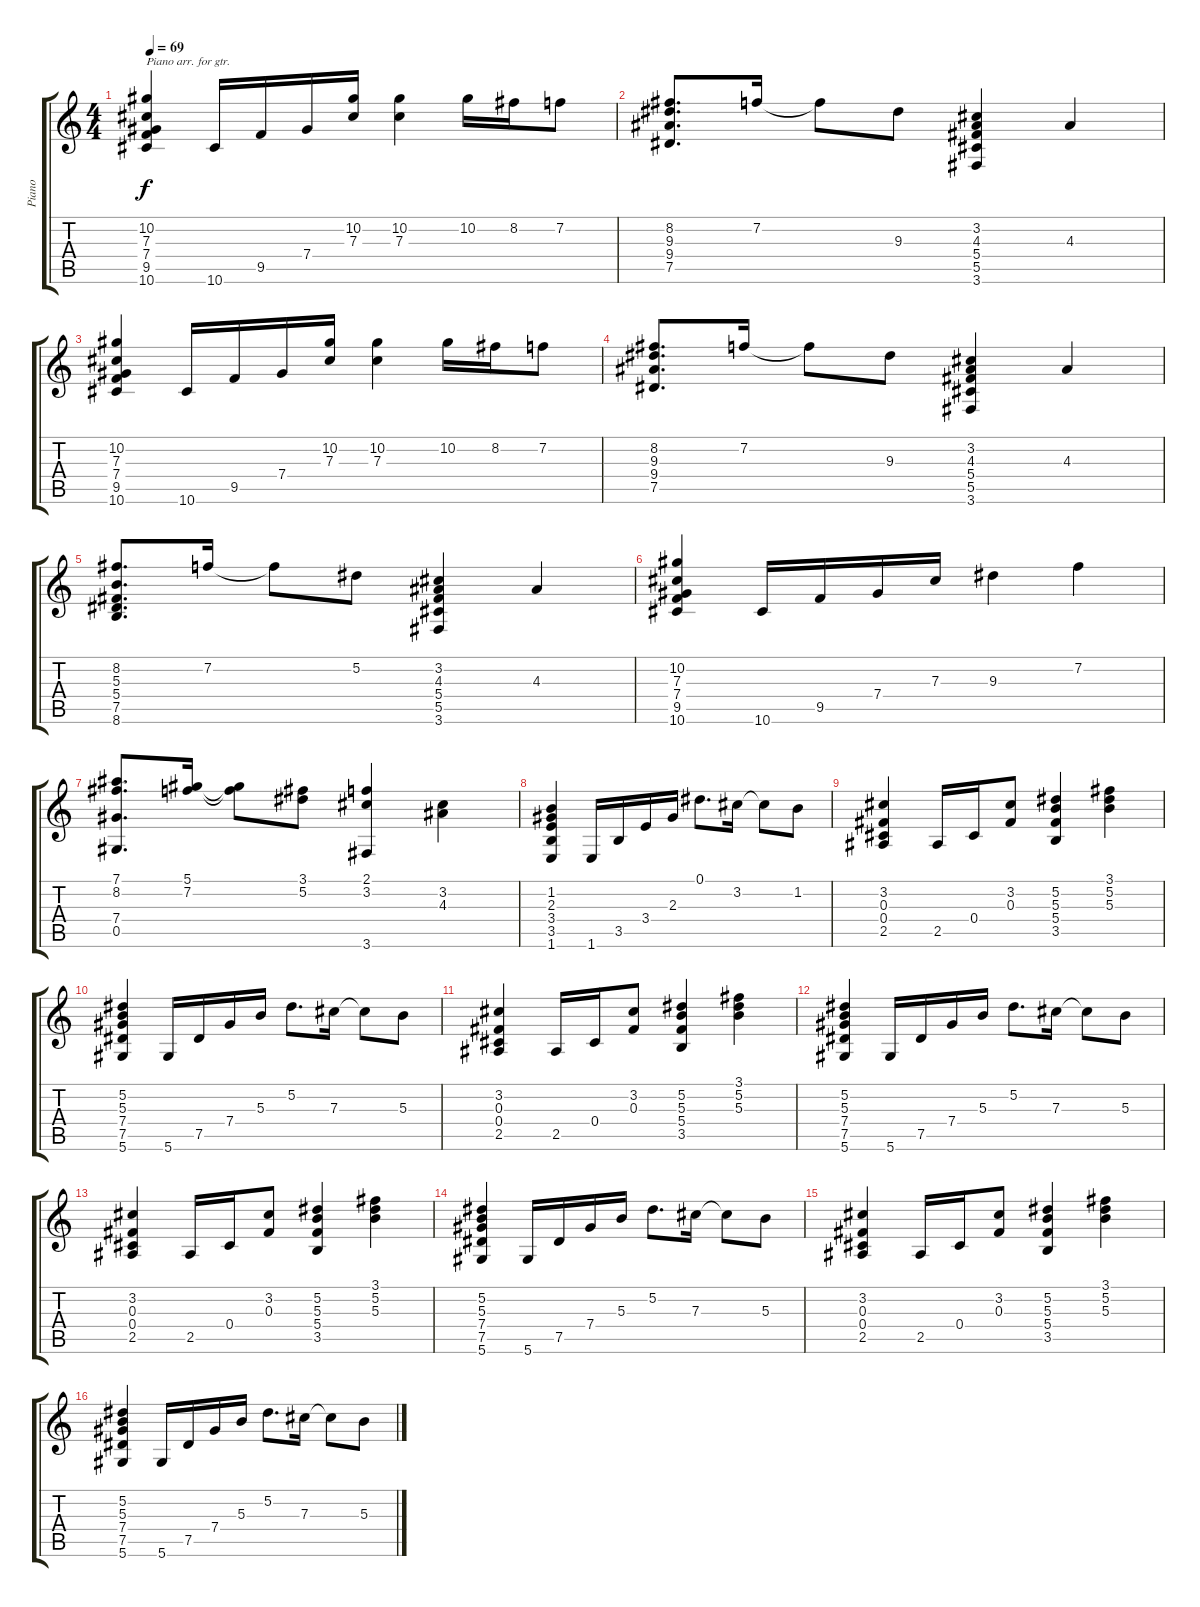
\track ("Piano" "Piano") {instrument electricguitarclean}
\staff {score tabs}
\tuning (Eb4 Bb3 Gb3 Db3 Ab2 Eb2) {hide}
\ts (4 4)
\tempo 69
\clef g2
\ks c
(10.2 7.3 7.4 9.5 10.6).4{txt "Piano arr. for gtr." dy f instrument electricguitarclean} 10.6.16 9.5.16 7.4.16 (10.2 7.3).16 (10.2 7.3).4 10.2.16 8.2.16 7.2.8 |
(8.2 9.3 9.4 7.5).8{d} 7.2.16 7.2{t}.8 9.3.8 (3.2 4.3 5.4 5.5 3.6).4 4.3.4 |
(10.2 7.3 7.4 9.5 10.6).4 10.6.16 9.5.16 7.4.16 (10.2 7.3).16 (10.2 7.3).4 10.2.16 8.2.16 7.2.8 |
(8.2 9.3 9.4 7.5).8{d} 7.2.16 7.2{t}.8 9.3.8 (3.2 4.3 5.4 5.5 3.6).4 4.3.4 |
(8.2 5.3 5.4 7.5 8.6).8{d} 7.2.16 7.2{t}.8 5.2.8 (3.2 4.3 5.4 5.5 3.6).4 4.3.4 |
(10.2 7.3 7.4 9.5 10.6).4 10.6.16 9.5.16 7.4.16 7.3.16 9.3.4 7.2.4 |
(7.1 8.2 7.4 0.5).8{d} (5.1 7.2).16 (5.1{t} 7.2{t}).8 (3.1 5.2).8 (2.1 3.2 3.6).4 (3.2 4.3).4 |
(1.2 2.3 3.4 3.5 1.6).4 1.6.16 3.5.16 3.4.16 2.3.16 0.1.8{d} 3.2.16 3.2{t}.8 1.2.8 |
(3.2 0.3 0.4 2.5).4 2.5.16 0.4.16 (3.2 0.3).8 (5.2 5.3 5.4 3.5).4 (3.1 5.2 5.3).4 |
(5.2 5.3 7.4 7.5 5.6).4 5.6.16 7.5.16 7.4.16 5.3.16 5.2.8{d} 7.3.16 7.3{t}.8 5.3.8 |
(3.2 0.3 0.4 2.5).4 2.5.16 0.4.16 (3.2 0.3).8 (5.2 5.3 5.4 3.5).4 (3.1 5.2 5.3).4 |
(5.2 5.3 7.4 7.5 5.6).4 5.6.16 7.5.16 7.4.16 5.3.16 5.2.8{d} 7.3.16 7.3{t}.8 5.3.8 |
(3.2 0.3 0.4 2.5).4 2.5.16 0.4.16 (3.2 0.3).8 (5.2 5.3 5.4 3.5).4 (3.1 5.2 5.3).4 |
(5.2 5.3 7.4 7.5 5.6).4 5.6.16 7.5.16 7.4.16 5.3.16 5.2.8{d} 7.3.16 7.3{t}.8 5.3.8 |
(3.2 0.3 0.4 2.5).4 2.5.16 0.4.16 (3.2 0.3).8 (5.2 5.3 5.4 3.5).4 (3.1 5.2 5.3).4 |
(5.2 5.3 7.4 7.5 5.6).4 5.6.16 7.5.16 7.4.16 5.3.16 5.2.8{d} 7.3.16 7.3{t}.8 5.3.8
